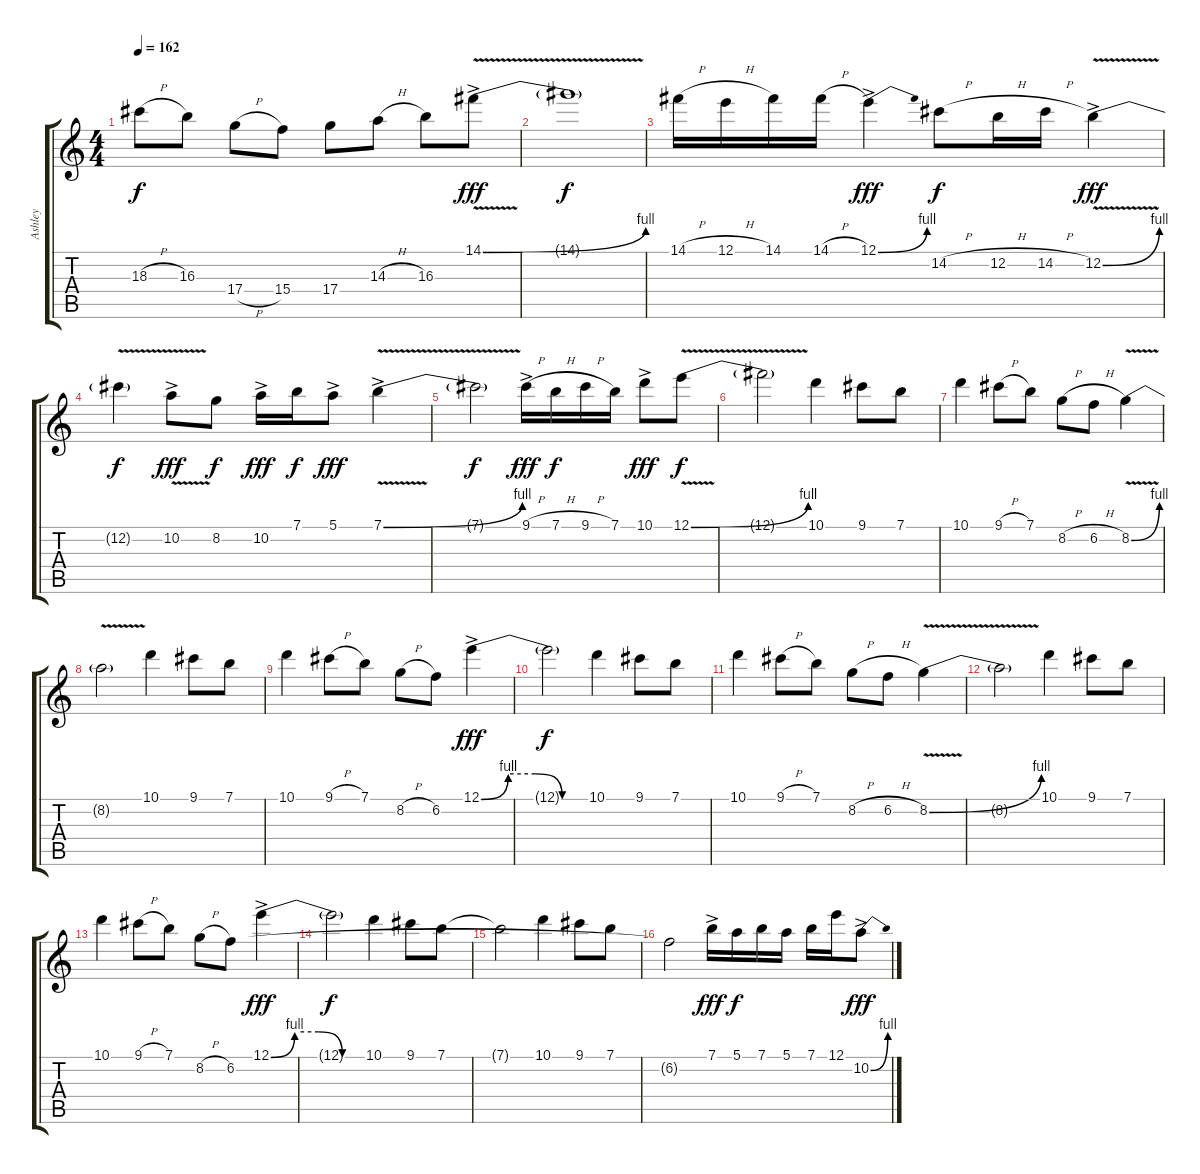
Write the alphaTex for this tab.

\track ("Ashley" "Ashley") {instrument overdrivenguitar}
\staff {score tabs}
\tuning (E4 B3 G3 D3 A2 E2) {hide}
\ts (4 4)
\tempo 162
\clef g2
\ks c
18.3{h}.8{dy f} 16.3.8 17.4{h}.8 15.4.8 17.4.8 14.3{h}.8 16.3.8 14.1{be (bend 0 0 60 4) v ac}.8{dy fff} |
14.1{t}.1{dy f} |
14.1{h}.16 12.1{h}.16 14.1.16 14.1{h}.16 12.1{be (bend 0 0 60 4) ac}.4{dy fff} 14.2{h}.8{dy f} 12.2{h}.16 14.2{h}.16 12.2{be (bend 0 0 60 4) v ac}.4{dy fff} |
12.2{t}.4{dy f} 10.2{v ac}.8{dy fff} 8.2.8{dy f} 10.2{ac}.16{dy fff} 7.1.16{dy f} 5.1{ac}.8{dy fff} 7.1{be (bend 0 0 60 4) v ac}.4 |
7.1{t}.2{dy f} 9.1{h ac}.16{dy fff} 7.1{h}.16{dy f} 9.1{h}.16 7.1.16 10.1{ac}.8{dy fff} 12.1{be (bend 0 0 60 4) v}.8{dy f} |
12.1{t}.2 10.1.4 9.1.8 7.1.8 |
10.1.4 9.1{h}.8 7.1.8 8.2{h}.8 6.2{h}.8 8.2{be (bend 0 0 60 4) v}.4 |
8.2{t}.2 10.1.4 9.1.8 7.1.8 |
10.1.4 9.1{h}.8 7.1.8 8.2{h}.8 6.2.8 12.1{be (custom 0 0 15 4 30 4 45 0 60 0) ac}.4{dy fff} |
12.1{t}.2{dy f} 10.1.4 9.1.8 7.1.8 |
10.1.4 9.1{h}.8 7.1.8 8.2{h}.8 6.2{h}.8 8.2{be (bend 0 0 60 4) v}.4 |
8.2{t}.2 10.1.4 9.1.8 7.1.8 |
10.1.4 9.1{h}.8 7.1.8 8.2{h}.8 6.2.8 12.1{be (custom 0 0 15 4 30 4 45 0 60 0) ac}.4{dy fff} |
12.1{t}.2{dy f} 10.1.4 9.1.8 7.1.8 |
7.1{t}.2 10.1.4 9.1.8 7.1.8 |
6.2{t}.2 7.1{ac}.16{dy fff} 5.1.16{dy f} 7.1.16 5.1.16 7.1.16 12.1.16 10.2{be (bend 0 0 60 4) ac}.8{dy fff}
